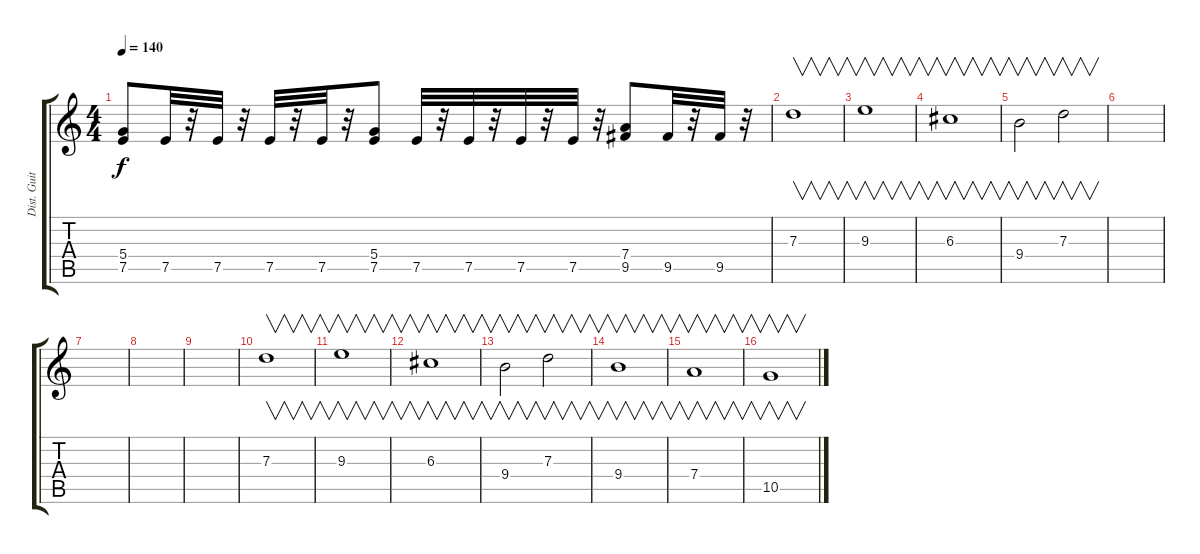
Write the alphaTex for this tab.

\track ("Dist. Guitar" "Dist. Guit") {instrument distortionguitar}
\staff {score tabs}
\tuning (E4 B3 G3 D3 A2 E2) {hide}
\ts (4 4)
\tempo 140
\clef g2
\ks c
(5.4 7.5).8{dy f} 7.5.32 r.32 7.5.32 r.32 7.5.32 r.32 7.5.32 r.32 (5.4 7.5).8 7.5.32 r.32 7.5.32 r.32 7.5.32 r.32 7.5.32 r.32 (7.4 9.5).8 9.5.32 r.32 9.5.32 r.32 |
7.3.1{v} |
9.3.1{v} |
6.3.1{v} |
9.4.2{v} 7.3.2{v} |
|
|
|
|
7.3.1{v} |
9.3.1{v} |
6.3.1{v} |
9.4.2{v} 7.3.2{v} |
9.4.1{v} |
7.4.1{v} |
10.5.1{v}
